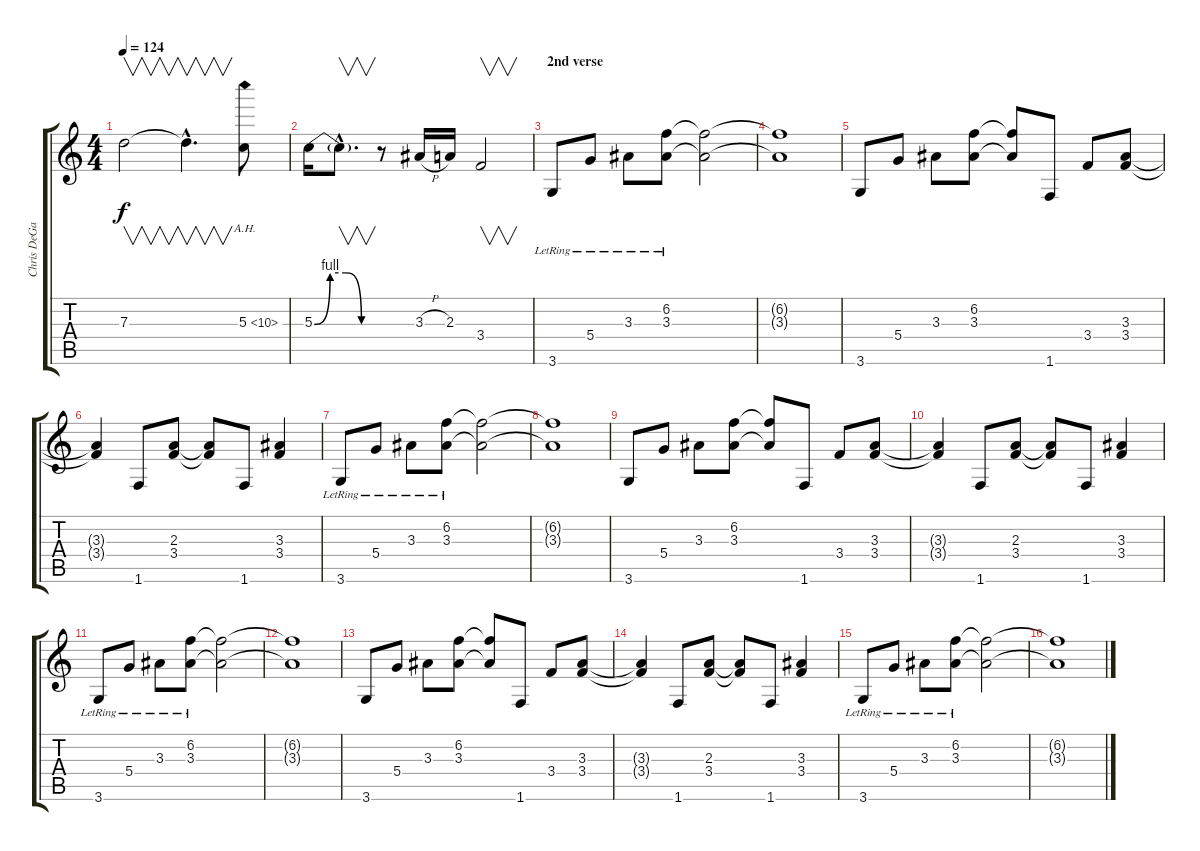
\track ("Chris DeGarmo (Standard Tuning)" "Chris DeGa") {instrument distortionguitar}
\staff {score tabs}
\tuning (E4 B3 G3 D3 A2 E2) {hide}
\ts (4 4)
\tempo 124
\clef g2
\ks c
7.3{t}.2{v dy f} 7.3{hac t}.4{v d} 5.3{ah 5}.8 |
5.3{be (custom 0 0 15 4 30 4 45 0 60 0)}.16 5.3{hac t}.8{v d} r.8 3.3{h}.16 2.3.16 3.4.2{v} |
\section ("" "2nd verse")
3.6{lr}.8 5.4{lr}.8 3.3{lr}.8 (6.2{lr} 3.3{lr}).8 (6.2{t} 3.3{t}).2 |
(6.2{t} 3.3{t}).1 |
3.6.8 5.4.8 3.3.8 (6.2 3.3).8 (6.2{t} 3.3{t}).8 1.6.8 3.4.8 (3.3 3.4).8 |
(3.3{t} 3.4{t}).4 1.6.8 (2.3 3.4).8 (2.3{t} 3.4{t}).8 1.6.8 (3.3 3.4).4 |
3.6{lr}.8 5.4{lr}.8 3.3{lr}.8 (6.2{lr} 3.3{lr}).8 (6.2{t} 3.3{t}).2 |
(6.2{t} 3.3{t}).1 |
3.6.8 5.4.8 3.3.8 (6.2 3.3).8 (6.2{t} 3.3{t}).8 1.6.8 3.4.8 (3.3 3.4).8 |
(3.3{t} 3.4{t}).4 1.6.8 (2.3 3.4).8 (2.3{t} 3.4{t}).8 1.6.8 (3.3 3.4).4 |
3.6{lr}.8 5.4{lr}.8 3.3{lr}.8 (6.2{lr} 3.3{lr}).8 (6.2{t} 3.3{t}).2 |
(6.2{t} 3.3{t}).1 |
3.6.8 5.4.8 3.3.8 (6.2 3.3).8 (6.2{t} 3.3{t}).8 1.6.8 3.4.8 (3.3 3.4).8 |
(3.3{t} 3.4{t}).4 1.6.8 (2.3 3.4).8 (2.3{t} 3.4{t}).8 1.6.8 (3.3 3.4).4 |
3.6{lr}.8 5.4{lr}.8 3.3{lr}.8 (6.2{lr} 3.3{lr}).8 (6.2{t} 3.3{t}).2 |
(6.2{t} 3.3{t}).1
